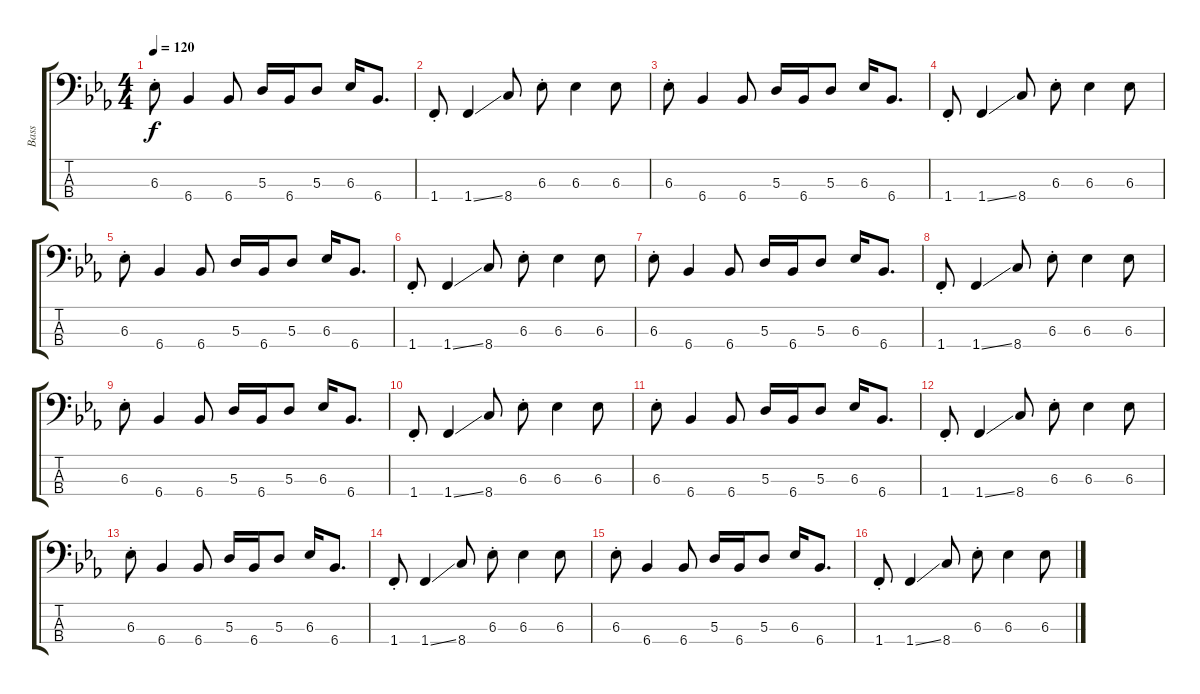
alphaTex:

\track ("Bass" "Bass") {instrument electricbassfinger}
\staff {score tabs}
\tuning (G2 D2 A1 E1) {hide}
\ts (4 4)
\tempo 120
\clef f4
\ks eb
6.3{st}.8{dy f} 6.4.4 6.4.8 5.3.16 6.4.16 5.3.8 6.3.16 6.4.8{d} |
1.4{st}.8 1.4{ss}.4 8.4.8 6.3{st}.8 6.3.4 6.3.8 |
6.3{st}.8 6.4.4 6.4.8 5.3.16 6.4.16 5.3.8 6.3.16 6.4.8{d} |
1.4{st}.8 1.4{ss}.4 8.4.8 6.3{st}.8 6.3.4 6.3.8 |
6.3{st}.8 6.4.4 6.4.8 5.3.16 6.4.16 5.3.8 6.3.16 6.4.8{d} |
1.4{st}.8 1.4{ss}.4 8.4.8 6.3{st}.8 6.3.4 6.3.8 |
6.3{st}.8 6.4.4 6.4.8 5.3.16 6.4.16 5.3.8 6.3.16 6.4.8{d} |
1.4{st}.8 1.4{ss}.4 8.4.8 6.3{st}.8 6.3.4 6.3.8 |
6.3{st}.8 6.4.4 6.4.8 5.3.16 6.4.16 5.3.8 6.3.16 6.4.8{d} |
1.4{st}.8 1.4{ss}.4 8.4.8 6.3{st}.8 6.3.4 6.3.8 |
6.3{st}.8 6.4.4 6.4.8 5.3.16 6.4.16 5.3.8 6.3.16 6.4.8{d} |
1.4{st}.8{volume 13} 1.4{ss}.4 8.4.8 6.3{st}.8 6.3.4 6.3.8 |
6.3{st}.8 6.4.4 6.4.8 5.3.16 6.4.16 5.3.8 6.3.16 6.4.8{d} |
1.4{st}.8{volume 0} 1.4{ss}.4 8.4.8 6.3{st}.8 6.3.4 6.3.8 |
6.3{st}.8 6.4.4 6.4.8 5.3.16 6.4.16 5.3.8 6.3.16 6.4.8{d} |
1.4{st}.8 1.4{ss}.4 8.4.8 6.3{st}.8 6.3.4 6.3.8
